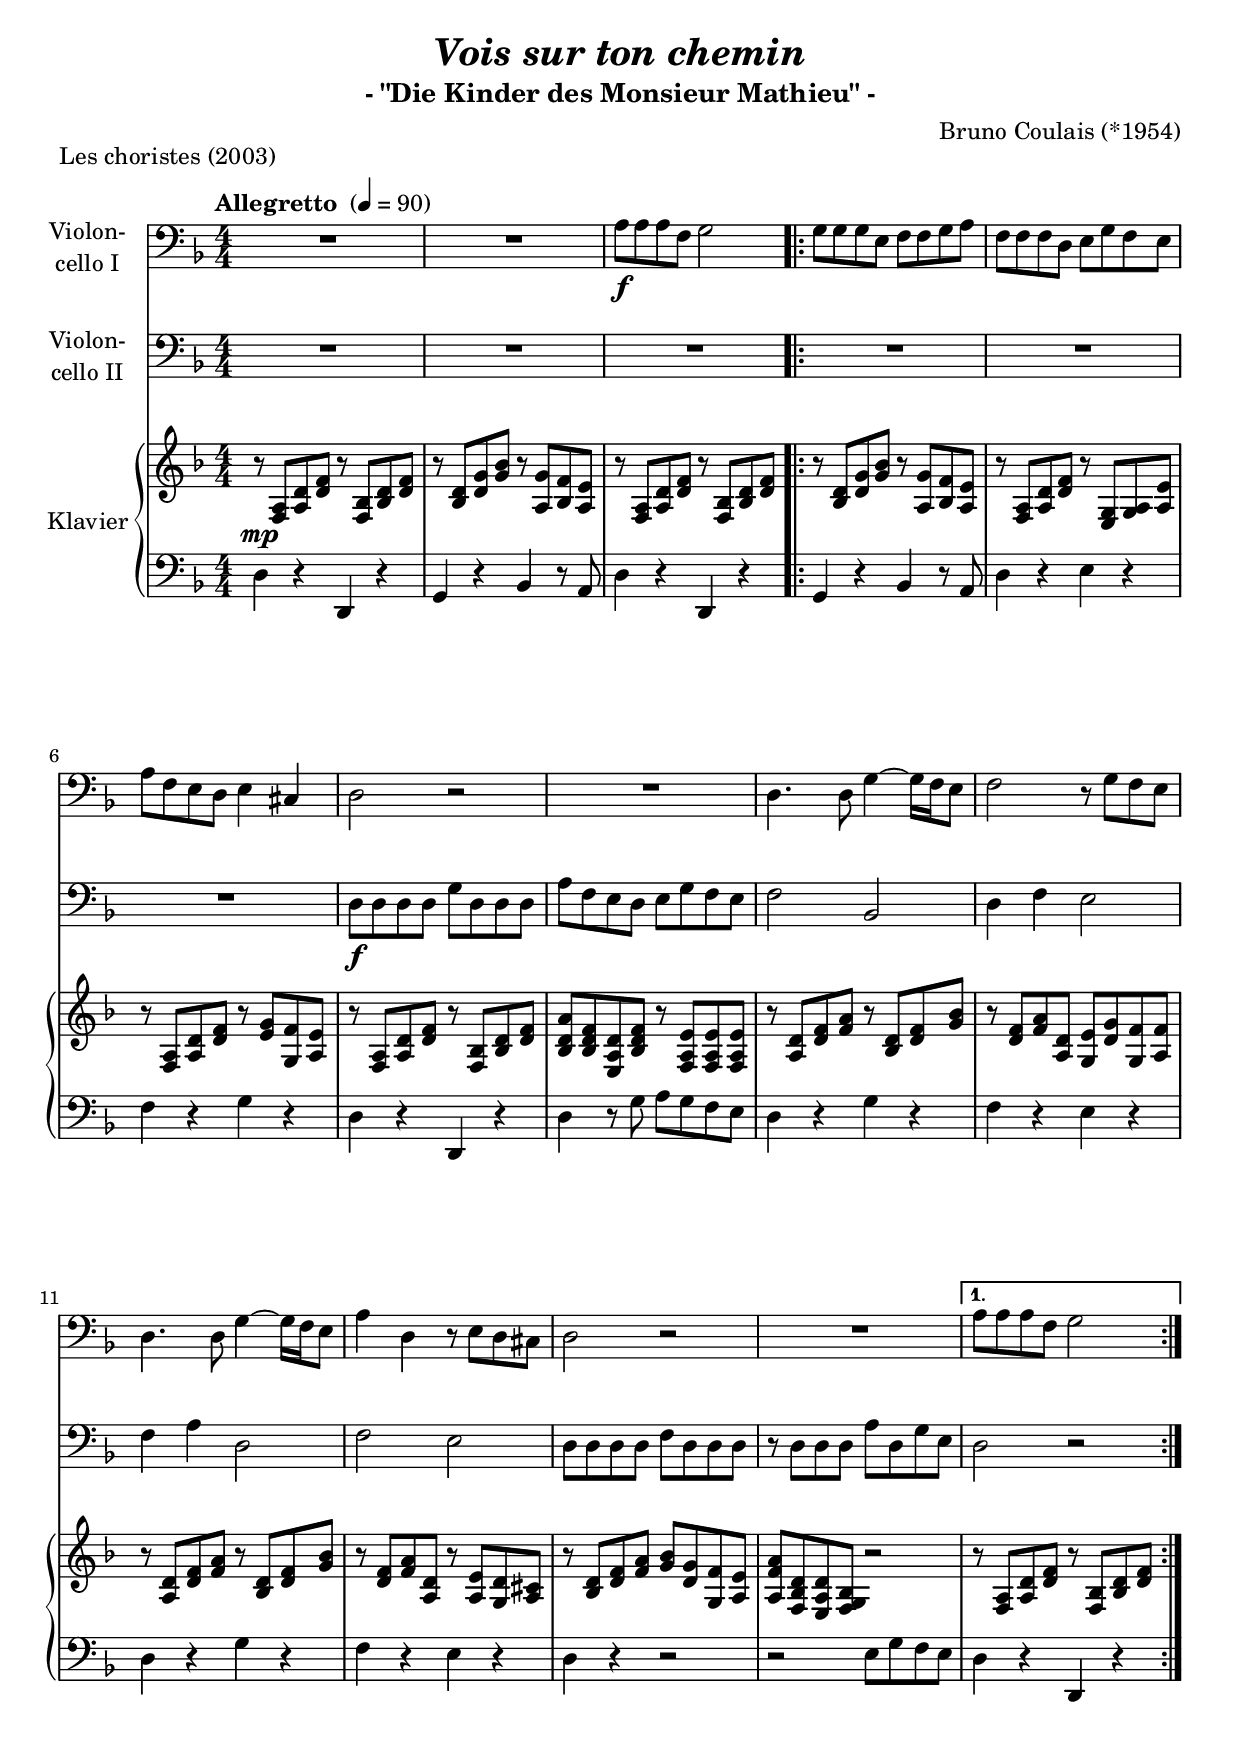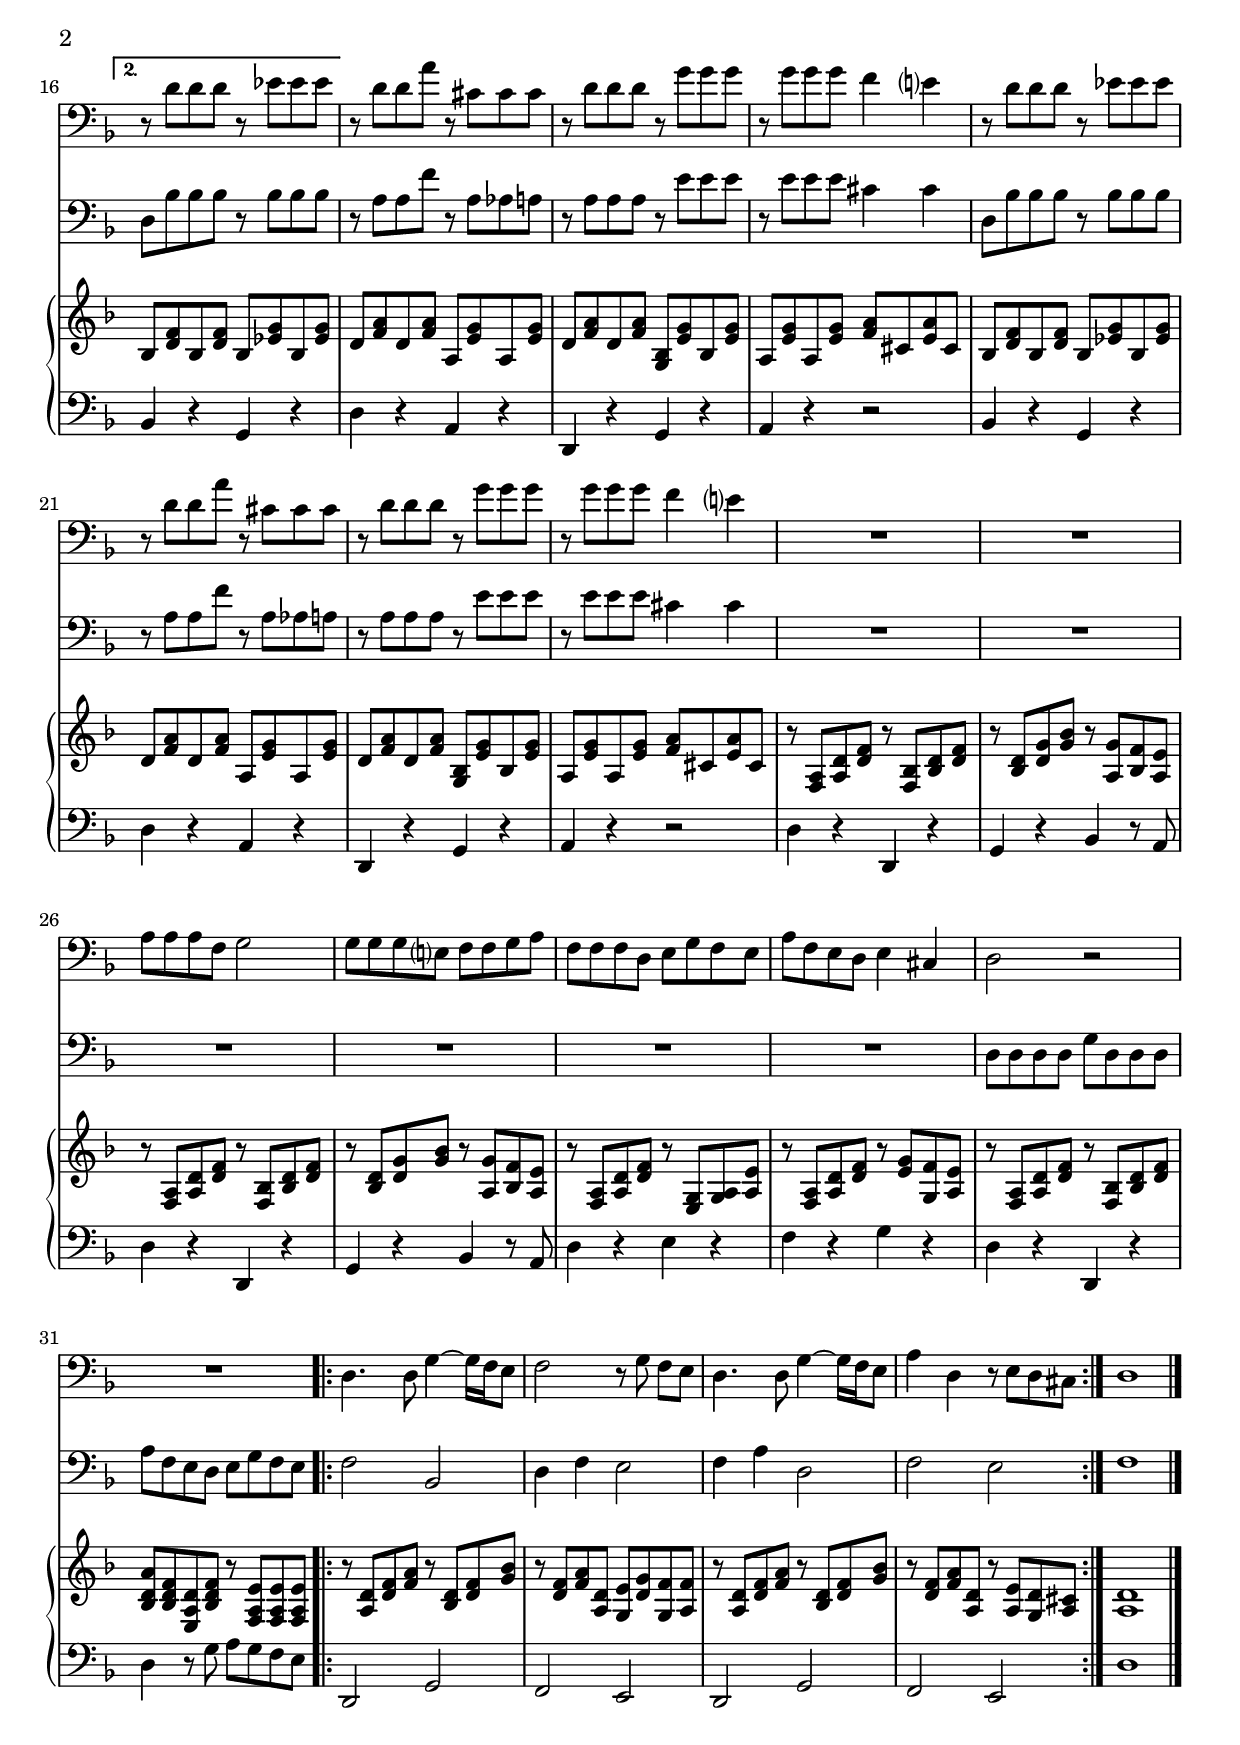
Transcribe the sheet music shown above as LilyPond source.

\version "2.18.2"
\include "deutsch.ly"

#(set-global-staff-size 20.5)

\header {
  title     = \markup \bold \italic "Vois sur ton chemin"
  subtitle  = "- \"Die Kinder des Monsieur Mathieu\" -"
  composer  = "Bruno Coulais (*1954)"
%  arranger  = ""
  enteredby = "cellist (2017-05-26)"
  piece     = "Les choristes (2003)"
}

voiceconsts = {
  \key d \minor
  \time 4/4
  \clef "bass"
  \numericTimeSignature
%  \compressFullBarRests
  \tempo "Allegretto " 4=90
}

mifl= "oboe"
% mist = "string ensemble 1"
mist = "trumpet"
miva = "pizzicato strings"
%miba = "bassoon"
%miba = "drawbar organ"
%miba = "cello"
miba = "trombone"
%miba = "tuba"
mikl = "harpsichord"
% mikl = "accordion"

va = \relative c' {
  \voiceconsts

  R1*2
  a8\f a a f g2
  \repeat volta 2 {
    g8 g g e f f g a
    f f f d e g f e

    a f e d e4 cis
    d2 r
    R1
    d4. d8 g4~ g16 f e8
    f2 r8 g f e

    d4. d8 g4~ g16 f e8
    a4 d, r8 e d cis
    d2 r
    R1
  }
  \alternative {
    { a'8 a a f g2 }
    { r8 d' d d r es es es }
  }

  r d d a' r cis, cis cis
  r d d d r g g g
  r g g g f4 e?
  r8 d d d r es es es
  r d d a' r cis, cis cis
  r d d d r g g g
  r g g g f4 e?

  R1*2
  a,8 a a f g2
  g8 g g e? f f g a
  f f f d e g f e
  a f e d e4 cis
  d2 r
  R1
  
  \repeat volta 2 {
    d4. d8 g4~ g16 f e8
    f2 r8 g f[ e]
    d4. d8 g4~ g16 f e8
    a4 d, r8 e d cis
  }
  d1 \bar "|."
}

vb = \relative c {
  \voiceconsts

  R1*3
  \repeat volta 2 {
    R1*3
    d8\f d d d g d d d
    a' f e d e g f e
    f2 b,
    d4 f e2

    f4 a d,2
    f e
    d8 d d d f d d d
    r d d d a' d, g e
  }
  \alternative {
    { d2 r }
    { d8 b' b b r b b b }
  }

  r a a f' r a, as a
  r a a a r e' e e
  r e e e cis4 cis
  d,8 b' b b r b b b
  r a a f' r a, as a
  r a a a r e' e e
  r e e e cis4 cis

  R1*6
  d,8 d d d g d d d
  a' f e d e g f e
  
  \repeat volta 2 {
    f2 b,
    d4 f e2
    f4 a d,2
    f e
  }
  f1 \bar "|."
}

vc = \relative c {
  \voiceconsts
  \clef "treble"

  r8 <f a> <a d> <d f> r <f, b> <b d> <d f>
  r <b d> <d g> <g b> r <a, g'> <b f'> <a e'>
  r <f a> <a d> <d f> r <f, b> <b d> <d f>
  \repeat volta 2 {
    r <b d> <d g> <g b> r <a, g'> <b f'> <a e'>
    r <f a> <a d> <d f> r <e, g> <g a> <a e'>

    r <f a> <a d> <d f> r <e g> <g, f'> <a e'>
    r <f a> <a d> <d f> r <f, b> <b d> <d f>
    <b d a'> <b d f> <e, a d> <b' d f> r <f a e'> <f a e'> <f a e'>
    r <a d> <d f> <f a> r <b, d> <d f> <g b>
    r <d f> <f a> <a, d> <g e'> <d' g> <g, f'> <a f'>

    r < a d> <d f> <f a> r <b, d> <d f> <g b>
    r <d f> <f a> <a, d> r <a e'> <g d'> <a cis>
    r <b d> <d f> <f a> <g b> <d g> <g, f'> <a e'>
    <a f' a> <f b d> <e a d> <f g b> r2
  }
  \alternative {
    { r8 <f a> <a d> <d f> r <f, b> <b d> <d f> }
    { b <d f> b <d f> b <es g> b <es g> }
  }

  d <f a> d <f a> a, <e' g> a, <e' g>
  d <f a> d <f a> <g, b> <e' g> b <e g>
  a, <e' g> a, <e' g> <f a> cis <e a> cis
  b <d f> b <d f> b <es g> b <es g>
  d <f a> d <f a> a, <e' g> a, <e' g>
  d <f a> d <f a> <g, b> <e' g> b <e g>
  a, <e' g> a, <e' g> <f a> cis <e a> cis
  r <f, a> <a d> <d f> r <f, b> <b d> <d f>

  r <b d> <d g> <g b> r <a, g'> <b f'> <a e'>
  r <f a> <a d> <d f> r <f, b> <b d> <d f>
  r <b d> <d g> <g b> r <a, g'> <b f'> <a e'>
  r <f a> <a d> <d f> r <e, g> <g a> <a e'>
  r <f a> <a d> <d f> r <e g> <g, f'> <a e'>
  r <f a> <a d> <d f> r <f, b> <b d> <d f>
  <b d a'> <b d f> <e, a d> <b' d f> r <f a e'> <f a e'> <f a e'>
  
  \repeat volta 2 {
    r <a d> <d f> <f a> r <b, d> <d f> <g b>
    r <d f> <f a> <a, d> <g e'> <d' g> <g, f'> <a f'>
    r <a d> <d f> <f a> r <b, d> <d f> <g b>
    r <d f> <f a> <a, d> r <a e'> <g d'> <a cis>
  }
  <a d>1 \bar "|."
}

vd = \relative c {
  \voiceconsts

  d4 r d, r
  g r b r8 a
  d4 r d, r
  \repeat volta 2 {
    g r b r8 a
    d4 r e r

    f r g r
    d r d, r
    d' r8 g a g f e
    d4 r g r
    f r e r

    d r g r
    f r e r
    d r r2
    r e8 g f e
  }
  \alternative {
    { d4 r d, r }
    { b' r g r }
  }

  d' r a r
  d, r g r
  a r r2
  b4 r g r
  d' r a r
  d, r g r
  a r r2
  d4 r d, r

  g r b r8 a
  d4 r d, r
  g r b r8 a
  d4 r e r
  f r g r
  d r d, r
  d' r8 g a g f e
  
  \repeat volta 2 {
    d,2 g
    f e
    d g
    f e
  }
  d'1 \bar "|."
}

dy = {
  s1\mp
}


music = <<
      \new Staff {
        \set Staff.midiInstrument = \miba
        \set Staff.instrumentName = \markup \center-column { "Violon-" "cello I" }
        \transpose d d { \va }
      }

      \new Staff {
        \set Staff.midiInstrument = \miba
        \set Staff.instrumentName = \markup \center-column { "Violon-" "cello II" }
        \transpose d d { \vb }
      }

      \new PianoStaff <<
        \set PianoStaff.instrumentName = \markup \center-column { "Klavier" }
        \set PianoStaff.midiInstrument = \mikl
        \new Staff {
          \transpose d d { \vc }
        }

        \new Dynamics \dy

        \new Staff {
          \transpose d d { \vd }
        }
        >>
>>

\book {
  \score {
   \music
    \layout {}
  }

  \score {
    \unfoldRepeats \music

    \midi {
      \context {
        \Score
      }
    }
  }
}
